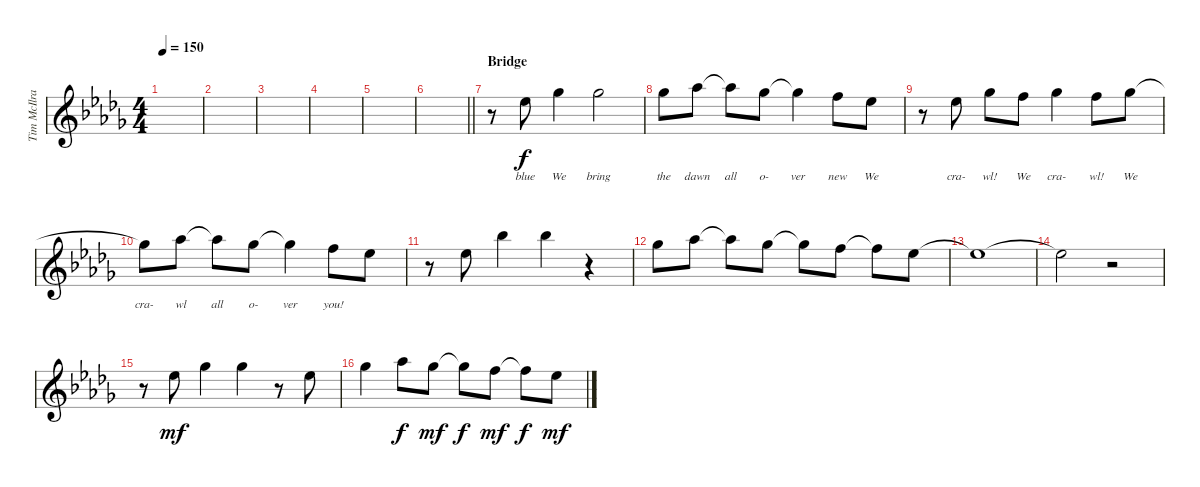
\track ("Tim McIlrath - Vocals" "Tim McIlra") {instrument distortionguitar}
\staff {score}
\tuning (E4 B3 G3 D3 A2 E2) {hide}
\ts (4 4)
\tempo 150
\clef g2
\ks db
|
|
|
|
|
\barLineRight lightlight
|
\section ("" "Bridge")
r.8 8.3.8{lyrics (0 "blue") lyrics (1 "") lyrics (2 "") lyrics (3 "") lyrics (4 "")} 11.3.4{lyrics (0 "We") lyrics (1 "") lyrics (2 "") lyrics (3 "") lyrics (4 "")} 11.3.2{lyrics (0 "bring") lyrics (1 "") lyrics (2 "") lyrics (3 "") lyrics (4 "")} |
11.3.8{lyrics (0 "the") lyrics (1 "") lyrics (2 "") lyrics (3 "") lyrics (4 "")} 13.3.8{lyrics (0 "dawn") lyrics (1 "") lyrics (2 "") lyrics (3 "") lyrics (4 "")} 13.3{t}.8{lyrics (0 "all") lyrics (1 "") lyrics (2 "") lyrics (3 "") lyrics (4 "")} 11.3.8{lyrics (0 "o-") lyrics (1 "") lyrics (2 "") lyrics (3 "") lyrics (4 "")} 11.3{t}.4{lyrics (0 "ver") lyrics (1 "") lyrics (2 "") lyrics (3 "") lyrics (4 "")} 10.3.8{lyrics (0 "new") lyrics (1 "") lyrics (2 "") lyrics (3 "") lyrics (4 "")} 8.3.8{lyrics (0 "We") lyrics (1 "") lyrics (2 "") lyrics (3 "") lyrics (4 "")} |
r.8 8.3.8{lyrics (0 "cra-") lyrics (1 "") lyrics (2 "") lyrics (3 "") lyrics (4 "")} 11.3.8{lyrics (0 "wl!") lyrics (1 "") lyrics (2 "") lyrics (3 "") lyrics (4 "")} 10.3.8{lyrics (0 "We") lyrics (1 "") lyrics (2 "") lyrics (3 "") lyrics (4 "")} 11.3.4{lyrics (0 "cra-") lyrics (1 "") lyrics (2 "") lyrics (3 "") lyrics (4 "")} 10.3.8{lyrics (0 "wl!") lyrics (1 "") lyrics (2 "") lyrics (3 "") lyrics (4 "")} 11.3.8{lyrics (0 "We") lyrics (1 "") lyrics (2 "") lyrics (3 "") lyrics (4 "")} |
11.3{t}.8{lyrics (0 "cra-") lyrics (1 "") lyrics (2 "") lyrics (3 "") lyrics (4 "")} 13.3.8{lyrics (0 "wl") lyrics (1 "") lyrics (2 "") lyrics (3 "") lyrics (4 "")} 13.3{t}.8{lyrics (0 "all") lyrics (1 "") lyrics (2 "") lyrics (3 "") lyrics (4 "")} 11.3.8{lyrics (0 "o-") lyrics (1 "") lyrics (2 "") lyrics (3 "") lyrics (4 "")} 11.3{t}.4{lyrics (0 "ver") lyrics (1 "") lyrics (2 "") lyrics (3 "") lyrics (4 "")} 10.3.8{lyrics (0 "you!") lyrics (1 "") lyrics (2 "") lyrics (3 "") lyrics (4 "")} 8.3.8 |
r.8 8.3.8 15.3.4 15.3.4 r.4 |
11.3.8 13.3.8 13.3{t}.8 11.3.8 11.3{t}.8 10.3.8 10.3{t}.8 8.3.8 |
8.3{t}.1 |
8.3{t}.2 r.2 |
r.8 8.3.8{dy mf} 11.3.4 11.3.4 r.8 8.3.8 |
11.3.4 13.3.8{dy f} 11.3.8{dy mf} 11.3{t}.8{dy f} 10.3.8{dy mf} 10.3{t}.8{dy f} 8.3.8{dy mf}
